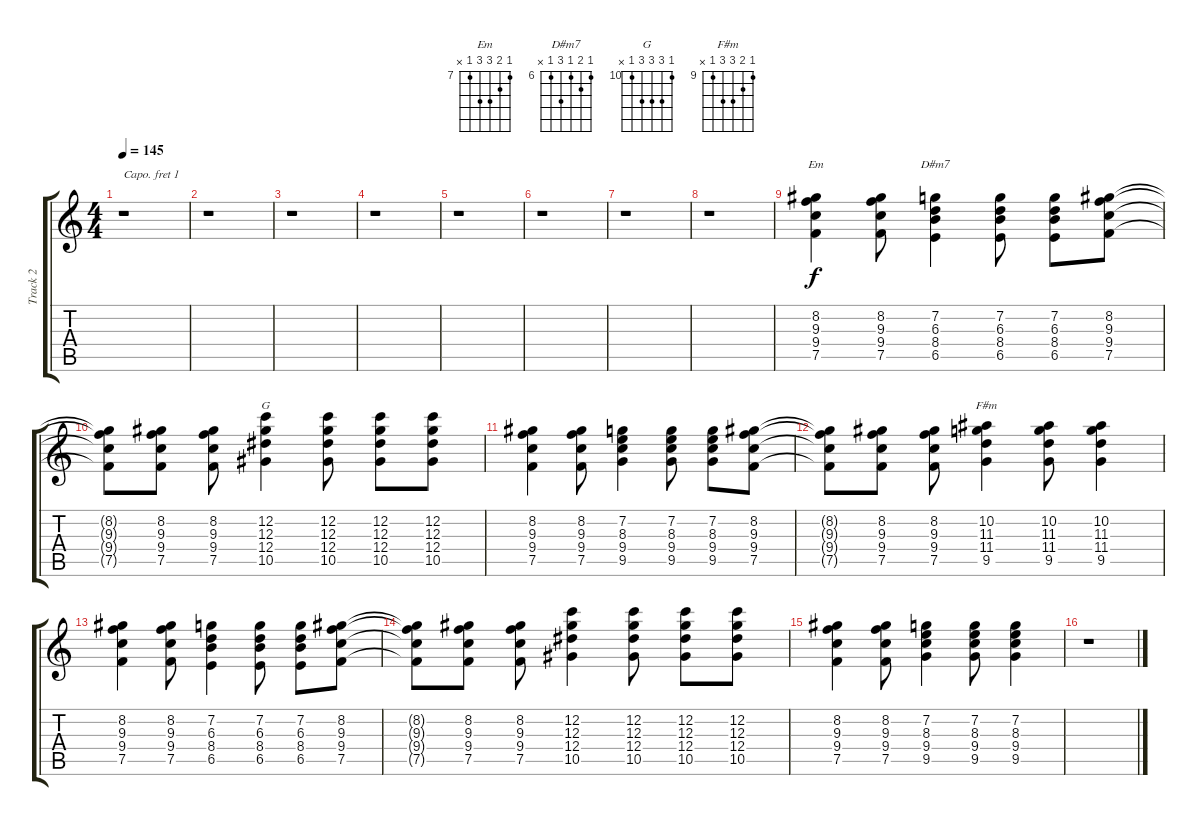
\track ("Track 2" "Track 2") {instrument acousticguitarsteel}
\staff {score tabs}
\capo 1
\tuning (E4 B3 G3 D3 A2 E2) {hide}
\chord ("Em" 7 8 9 9 7 x) {firstfret 7}
\chord ("D#m7" 6 7 6 8 6 x) {firstfret 6}
\chord ("G" 10 12 12 12 10 x) {firstfret 10}
\chord ("F#m" 9 10 11 11 9 x) {firstfret 9}
\ts (4 4)
\tempo 145
\clef g2
\ks c
r.1{dy f} |
r.1 |
r.1 |
r.1 |
r.1 |
r.1 |
r.1 |
r.1 |
(8.2 9.3 9.4 7.5).4{ch "Em"} (8.2 9.3 9.4 7.5).8 (7.2 6.3 8.4 6.5).4{ch "D#m7"} (7.2 6.3 8.4 6.5).8 (7.2 6.3 8.4 6.5).8 (8.2 9.3 9.4 7.5).8 |
(8.2{t} 9.3{t} 9.4{t} 7.5{t}).8 (8.2 9.3 9.4 7.5).8 (8.2 9.3 9.4 7.5).8 (12.2 12.3 12.4 10.5).4{ch "G"} (12.2 12.3 12.4 10.5).8 (12.2 12.3 12.4 10.5).8 (12.2 12.3 12.4 10.5).8 |
(8.2 9.3 9.4 7.5).4 (8.2 9.3 9.4 7.5).8 (7.2 8.3 9.4 9.5).4 (7.2 8.3 9.4 9.5).8 (7.2 8.3 9.4 9.5).8 (8.2 9.3 9.4 7.5).8 |
(8.2{t} 9.3{t} 9.4{t} 7.5{t}).8 (8.2 9.3 9.4 7.5).8 (8.2 9.3 9.4 7.5).8 (10.2 11.3 11.4 9.5).4{ch "F#m"} (10.2 11.3 11.4 9.5).8 (10.2 11.3 11.4 9.5).4 |
(8.2 9.3 9.4 7.5).4 (8.2 9.3 9.4 7.5).8 (7.2 6.3 8.4 6.5).4 (7.2 6.3 8.4 6.5).8 (7.2 6.3 8.4 6.5).8 (8.2 9.3 9.4 7.5).8 |
(8.2{t} 9.3{t} 9.4{t} 7.5{t}).8 (8.2 9.3 9.4 7.5).8 (8.2 9.3 9.4 7.5).8 (12.2 12.3 12.4 10.5).4 (12.2 12.3 12.4 10.5).8 (12.2 12.3 12.4 10.5).8 (12.2 12.3 12.4 10.5).8 |
(8.2 9.3 9.4 7.5).4 (8.2 9.3 9.4 7.5).8 (7.2 8.3 9.4 9.5).4 (7.2 8.3 9.4 9.5).8 (7.2 8.3 9.4 9.5).4 |
r.1
